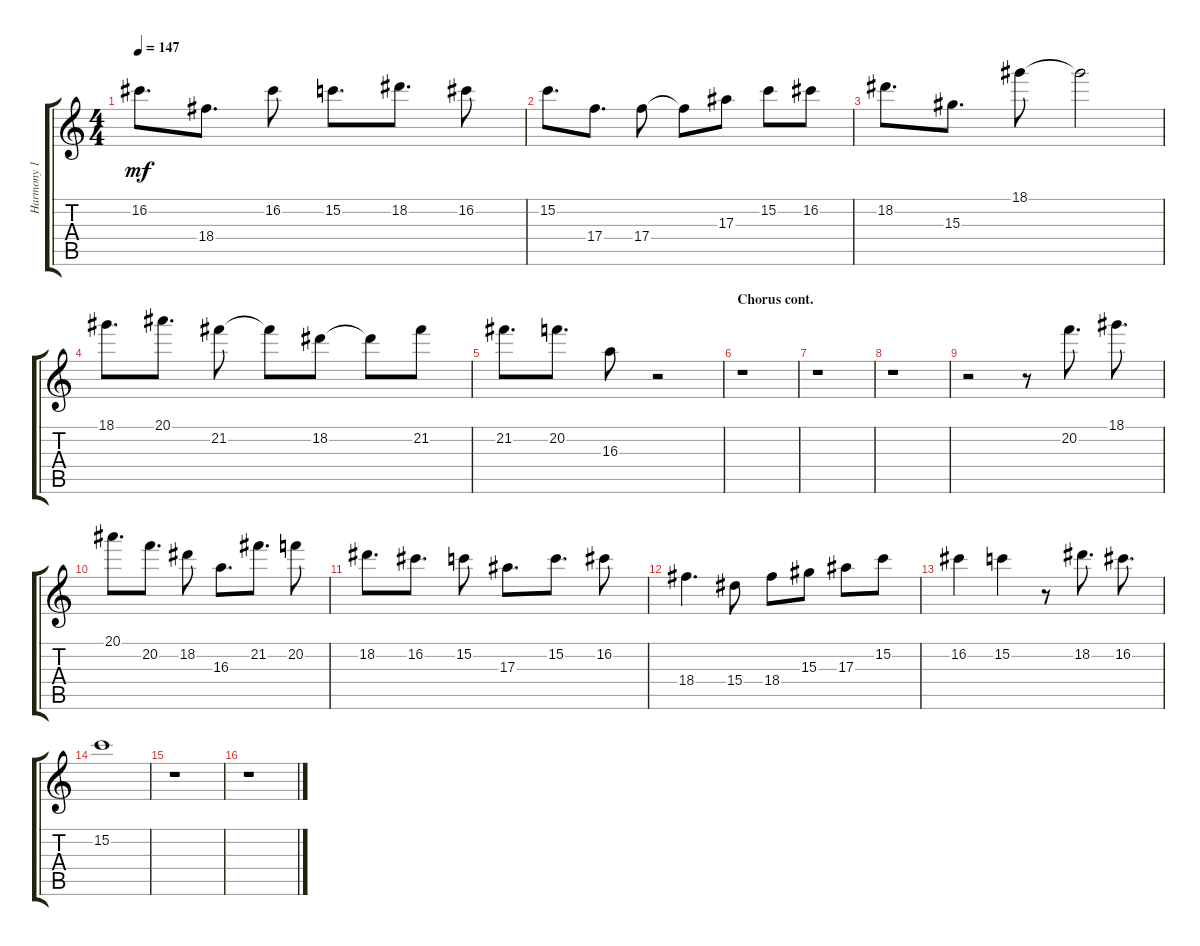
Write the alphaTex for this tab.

\track ("Harmony 1" "Harmony 1") {instrument overdrivenguitar}
\staff {score tabs}
\tuning (D4 A3 F3 C3 G2 C2) {hide}
\ts (4 4)
\tempo 147
\clef g2
\ks aminor
16.2.8{d dy mf} 18.4.8{d} 16.2.8 15.2.8{d} 18.2.8{d} 16.2.8 |
15.2.8{d} 17.4.8{d} 17.4.8 17.4{t}.8 17.3.8 15.2.8 16.2.8 |
18.2.8{d} 15.3.8{d} 18.1.8 18.1{t}.2 |
18.1.8{d} 20.1.8{d} 21.2.8 21.2{t}.8 18.2.8 18.2{t}.8 21.2.8 |
21.2.8{d} 20.2.8{d} 16.3.8 r.2 |
\section ("" "Chorus cont.")
r.1 |
r.1 |
r.1 |
r.2 r.8 20.2.8{d} 18.1.8{d} |
20.1.8{d} 20.2.8{d} 18.2.8 16.3.8{d} 21.2.8{d} 20.2.8 |
18.2.8{d} 16.2.8{d} 15.2.8 17.3.8{d} 15.2.8{d} 16.2.8 |
18.4.4{d} 15.4.8 18.4.8 15.3.8 17.3.8 15.2.8 |
16.2.4 15.2.4 r.8 18.2.8{d} 16.2.8{d} |
15.2.1 |
r.1 |
r.1
